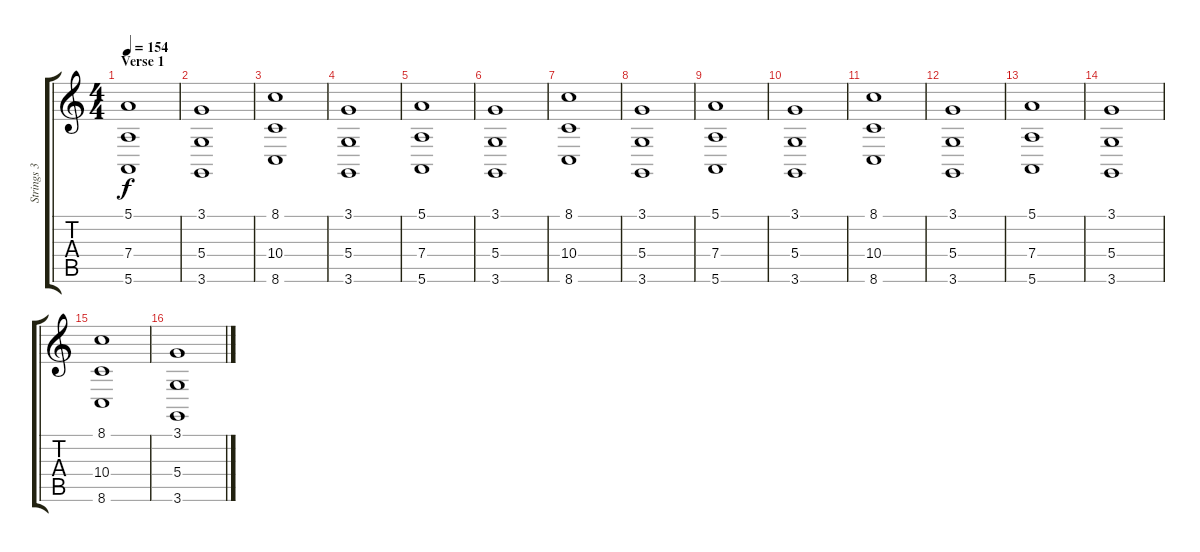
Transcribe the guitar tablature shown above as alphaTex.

\track ("Strings 3" "Strings 3") {instrument stringensemble1}
\staff {score tabs}
\tuning (E4 B3 G3 D3 A2 E2) {hide}
\ts (4 4)
\section ("" "Verse 1")
\tempo 154
\clef g2
\ks c
(5.1 7.4 5.6).1{dy f} |
(3.1 5.4 3.6).1 |
(8.1 10.4 8.6).1 |
(3.1 5.4 3.6).1 |
(5.1 7.4 5.6).1 |
(3.1 5.4 3.6).1 |
(8.1 10.4 8.6).1 |
(3.1 5.4 3.6).1 |
(5.1 7.4 5.6).1 |
(3.1 5.4 3.6).1 |
(8.1 10.4 8.6).1 |
(3.1 5.4 3.6).1 |
(5.1 7.4 5.6).1 |
(3.1 5.4 3.6).1 |
(8.1 10.4 8.6).1 |
(3.1 5.4 3.6).1
